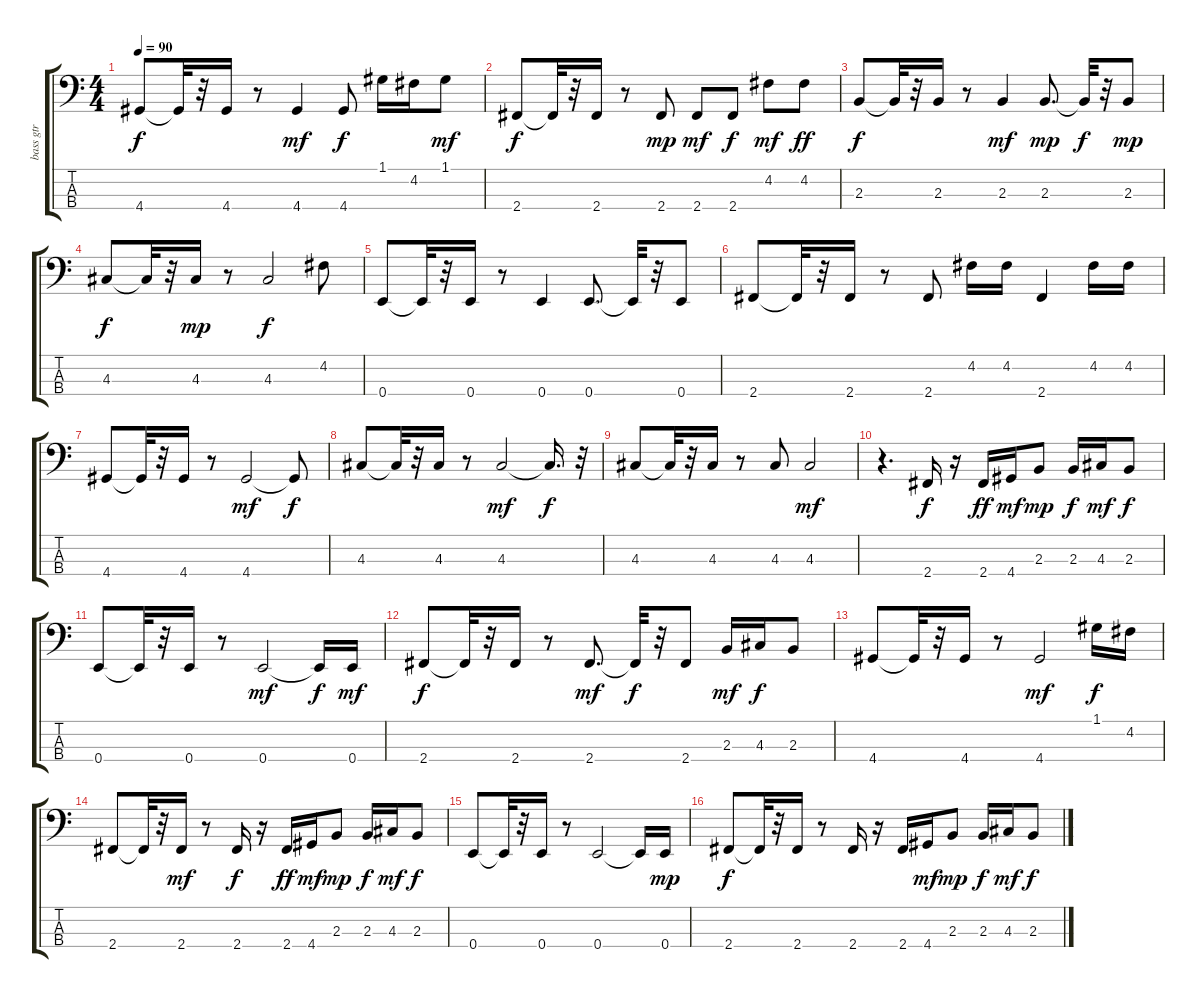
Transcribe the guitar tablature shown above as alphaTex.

\track ("bass gtr" "bass gtr") {instrument electricbassfinger}
\staff {score tabs}
\tuning (G2 D2 A1 E1) {hide}
\ts (4 4)
\tempo 90
\clef f4
\ks c
4.4.8{dy f} 4.4{t}.32 r.32 4.4.16 r.8 4.4.4{dy mf} 4.4.8{dy f} 1.1.16 4.2.16 1.1.8{dy mf} |
2.4.8{dy f} 2.4{t}.32 r.32 2.4.16 r.8 2.4.8{dy mp} 2.4.8{dy mf} 2.4.8{dy f} 4.2.8{dy mf} 4.2.8{dy ff} |
2.3.8{dy f} 2.3{t}.32 r.32 2.3.16 r.8 2.3.4{dy mf} 2.3.8{d dy mp} 2.3{t}.32{dy f} r.32 2.3.8{dy mp} |
4.3.8{dy f} 4.3{t}.32 r.32 4.3.16{dy mp} r.8 4.3.2{dy f} 4.2.8 |
0.4.8 0.4{t}.32 r.32 0.4.16 r.8 0.4.4 0.4.8{d} 0.4{t}.32 r.32 0.4.8 |
2.4.8 2.4{t}.32 r.32 2.4.16 r.8 2.4.8 4.2.16 4.2.16 2.4.4 4.2.16 4.2.16 |
4.4.8 4.4{t}.32 r.32 4.4.16 r.8 4.4.2{dy mf} 4.4{t}.8{dy f} |
4.3.8 4.3{t}.32 r.32 4.3.16 r.8 4.3.2{dy mf} 4.3{t}.16{d dy f} r.32 |
4.3.8 4.3{t}.32 r.32 4.3.16 r.8 4.3.8 4.3.2{dy mf} |
r.4{d} 2.4.16{dy f} r.16 2.4.16{dy ff} 4.4.16{dy mf} 2.3.8{dy mp} 2.3.16{dy f} 4.3.16{dy mf} 2.3.8{dy f} |
0.4.8 0.4{t}.32 r.32 0.4.16 r.8 0.4.2{dy mf} 0.4{t}.16{dy f} 0.4.16{dy mf} |
2.4.8{dy f} 2.4{t}.32 r.32 2.4.16 r.8 2.4.8{d dy mf} 2.4{t}.32{dy f} r.32 2.4.8 2.3.16{dy mf} 4.3.16{dy f} 2.3.8 |
4.4.8 4.4{t}.32 r.32 4.4.16 r.8 4.4.2{dy mf} 1.1.16{dy f} 4.2.16 |
2.4.8 2.4{t}.32 r.32 2.4.16{dy mf} r.8 2.4.16{dy f} r.16 2.4.16{dy ff} 4.4.16{dy mf} 2.3.8{dy mp} 2.3.16{dy f} 4.3.16{dy mf} 2.3.8{dy f} |
0.4.8 0.4{t}.32 r.32 0.4.16 r.8 0.4.2 0.4{t}.16 0.4.16{dy mp} |
2.4.8{dy f} 2.4{t}.32 r.32 2.4.16 r.8 2.4.16 r.16 2.4.16 4.4.16{dy mf} 2.3.8{dy mp} 2.3.16{dy f} 4.3.16{dy mf} 2.3.8{dy f}
